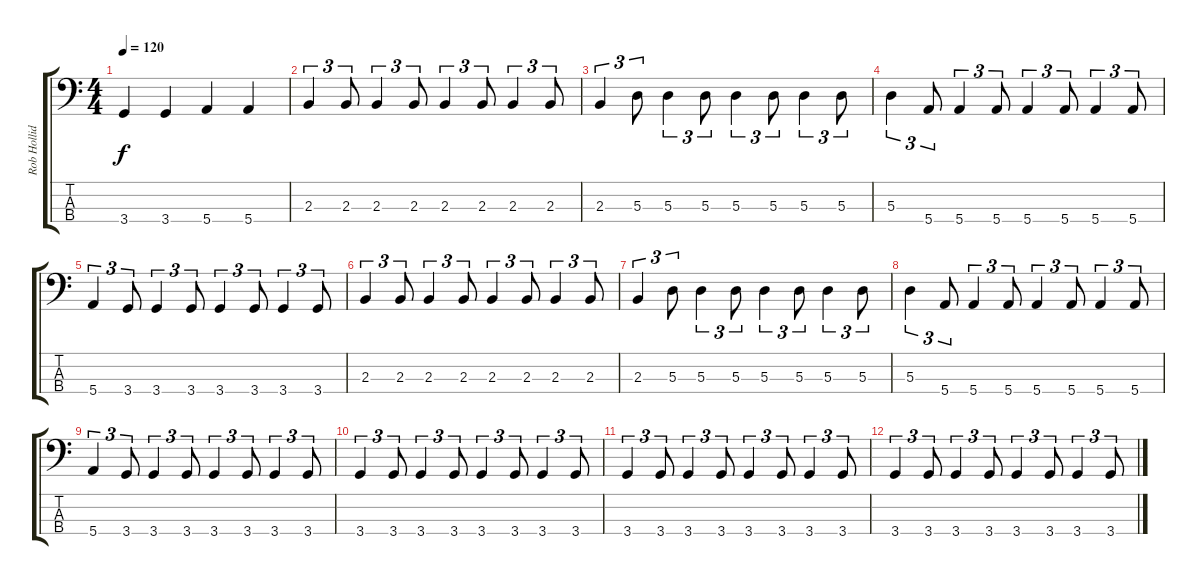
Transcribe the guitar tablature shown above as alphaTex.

\track ("Rob Holliday" "Rob Hollid") {instrument electricbassfinger}
\staff {score tabs}
\tuning (G2 D2 A1 E1) {hide}
\ts (4 4)
\tempo 120
\clef f4
\ks c
3.4.4{dy f} 3.4.4 5.4.4 5.4.4 |
2.3.4{tu (3 2)} 2.3.8{tu (3 2)} 2.3.4{tu (3 2)} 2.3.8{tu (3 2)} 2.3.4{tu (3 2)} 2.3.8{tu (3 2)} 2.3.4{tu (3 2)} 2.3.8{tu (3 2)} |
2.3.4{tu (3 2)} 5.3.8{tu (3 2)} 5.3.4{tu (3 2)} 5.3.8{tu (3 2)} 5.3.4{tu (3 2)} 5.3.8{tu (3 2)} 5.3.4{tu (3 2)} 5.3.8{tu (3 2)} |
5.3.4{tu (3 2)} 5.4.8{tu (3 2)} 5.4.4{tu (3 2)} 5.4.8{tu (3 2)} 5.4.4{tu (3 2)} 5.4.8{tu (3 2)} 5.4.4{tu (3 2)} 5.4.8{tu (3 2)} |
5.4.4{tu (3 2)} 3.4.8{tu (3 2)} 3.4.4{tu (3 2)} 3.4.8{tu (3 2)} 3.4.4{tu (3 2)} 3.4.8{tu (3 2)} 3.4.4{tu (3 2)} 3.4.8{tu (3 2)} |
2.3.4{tu (3 2)} 2.3.8{tu (3 2)} 2.3.4{tu (3 2)} 2.3.8{tu (3 2)} 2.3.4{tu (3 2)} 2.3.8{tu (3 2)} 2.3.4{tu (3 2)} 2.3.8{tu (3 2)} |
2.3.4{tu (3 2)} 5.3.8{tu (3 2)} 5.3.4{tu (3 2)} 5.3.8{tu (3 2)} 5.3.4{tu (3 2)} 5.3.8{tu (3 2)} 5.3.4{tu (3 2)} 5.3.8{tu (3 2)} |
5.3.4{tu (3 2)} 5.4.8{tu (3 2)} 5.4.4{tu (3 2)} 5.4.8{tu (3 2)} 5.4.4{tu (3 2)} 5.4.8{tu (3 2)} 5.4.4{tu (3 2)} 5.4.8{tu (3 2)} |
5.4.4{tu (3 2)} 3.4.8{tu (3 2)} 3.4.4{tu (3 2)} 3.4.8{tu (3 2)} 3.4.4{tu (3 2)} 3.4.8{tu (3 2)} 3.4.4{tu (3 2)} 3.4.8{tu (3 2)} |
3.4.4{tu (3 2)} 3.4.8{tu (3 2)} 3.4.4{tu (3 2)} 3.4.8{tu (3 2)} 3.4.4{tu (3 2)} 3.4.8{tu (3 2)} 3.4.4{tu (3 2)} 3.4.8{tu (3 2)} |
3.4.4{tu (3 2)} 3.4.8{tu (3 2)} 3.4.4{tu (3 2)} 3.4.8{tu (3 2)} 3.4.4{tu (3 2)} 3.4.8{tu (3 2)} 3.4.4{tu (3 2)} 3.4.8{tu (3 2)} |
3.4.4{tu (3 2)} 3.4.8{tu (3 2)} 3.4.4{tu (3 2)} 3.4.8{tu (3 2)} 3.4.4{tu (3 2)} 3.4.8{tu (3 2)} 3.4.4{tu (3 2)} 3.4.8{tu (3 2)}
